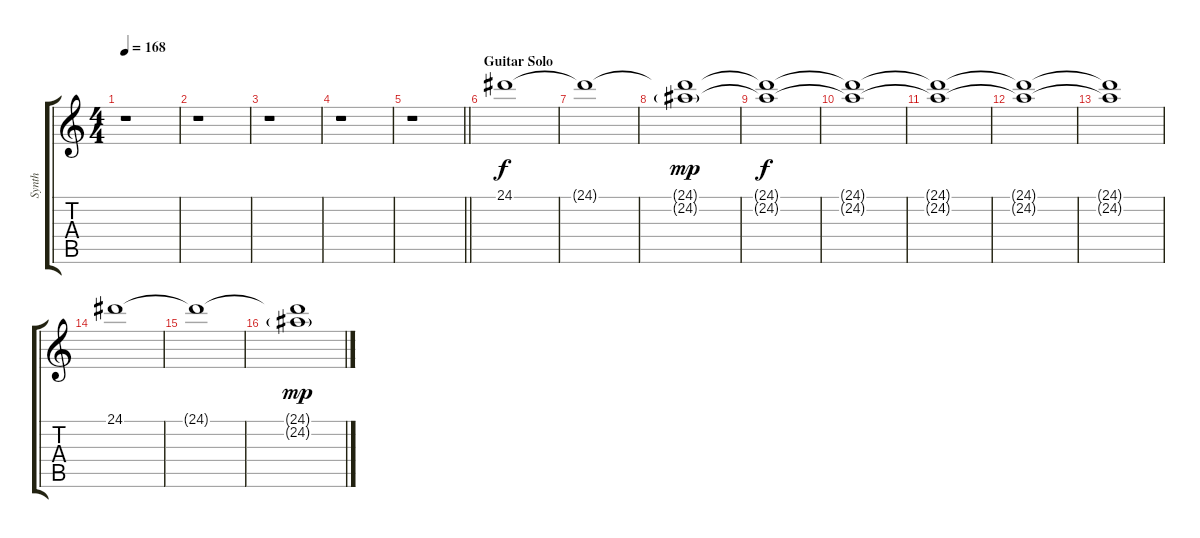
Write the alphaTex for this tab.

\track ("Synth" "Synth") {instrument stringensemble1}
\staff {score tabs}
\tuning (Eb4 Bb3 Gb3 Db3 Ab2 Eb2) {hide}
\ts (4 4)
\tempo 168
\clef g2
\ks c
r.1{dy f} |
r.1 |
r.1 |
r.1 |
\barLineRight lightlight
r.1 |
\section ("" "Guitar Solo")
24.1.1 |
24.1{t}.1 |
(24.1{t} 24.2{g}).1{dy mp} |
(24.1{t} 24.2{t}).1{dy f} |
(24.1{t} 24.2{t}).1 |
(24.1{t} 24.2{t}).1 |
(24.1{t} 24.2{t}).1 |
(24.1{t} 24.2{t}).1 |
24.1.1 |
24.1{t}.1 |
(24.1{t} 24.2{g}).1{dy mp}
